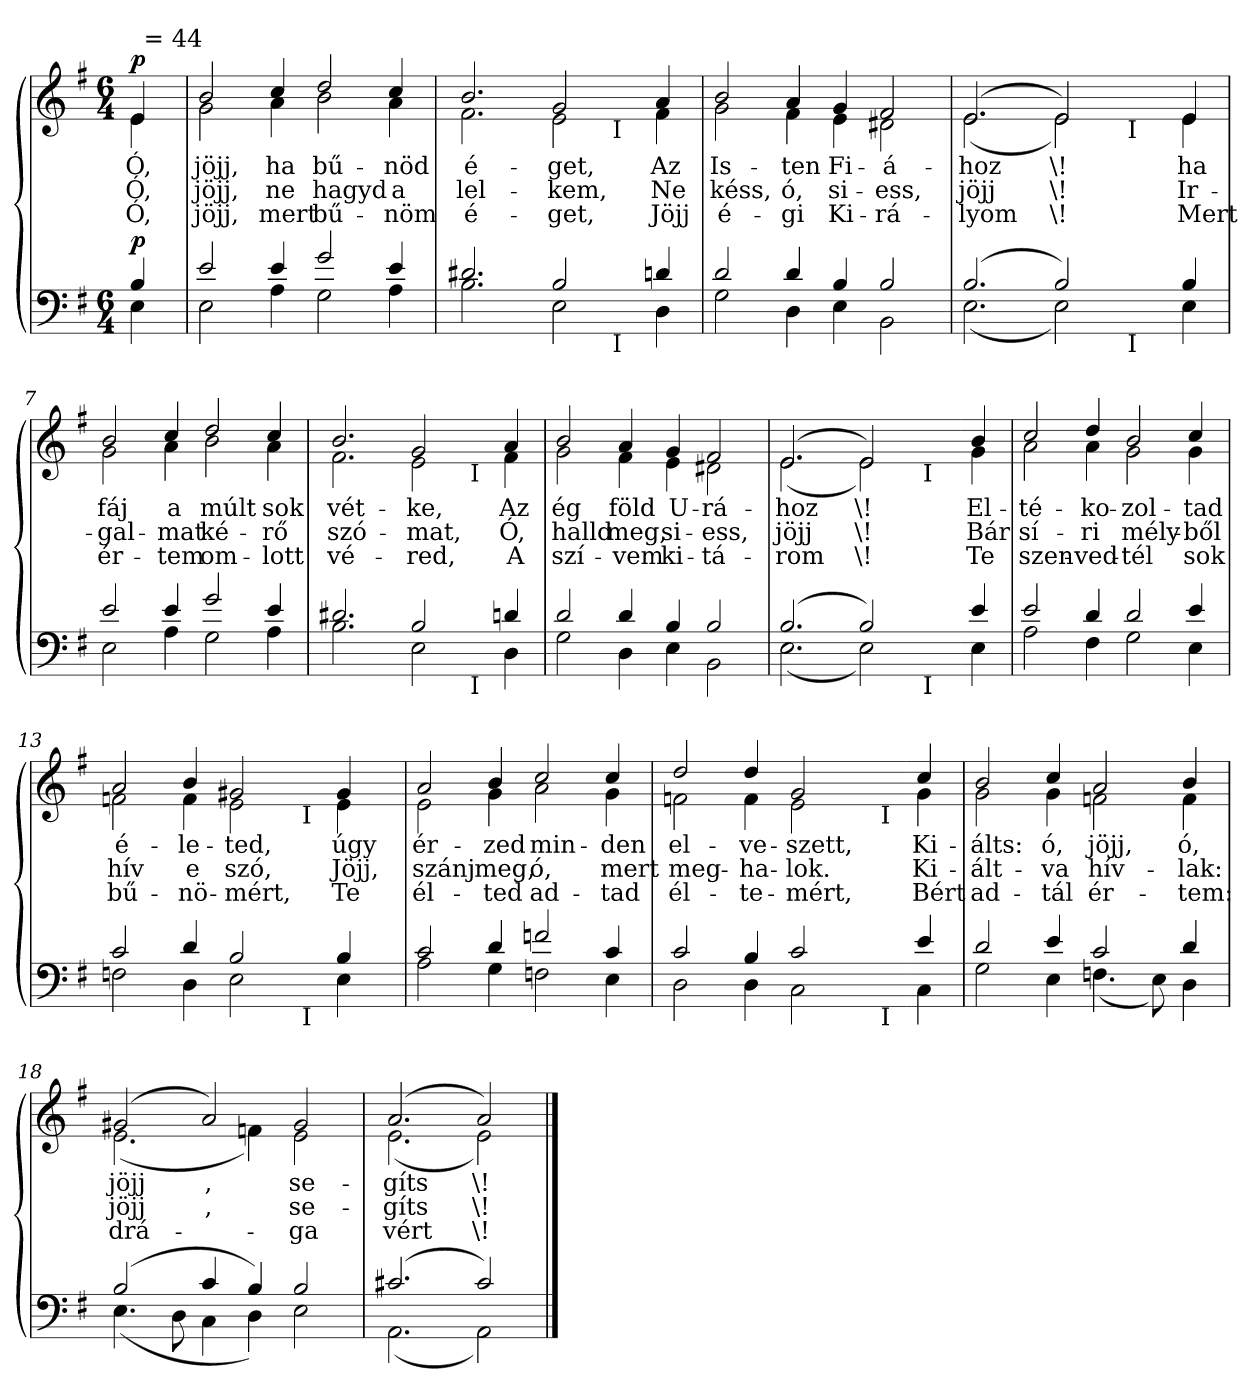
**kern	**dynam	**kern	**text	**text	**text	**dynam
*part2	*part2	*part1	*part1	*part1	*part1	*part1
*staff2	*staff2	*staff1	*staff1	*staff1	*staff1	*staff1
*clefF4	*	*clefG2	*	*	*	*
*k[f#]	*	*k[f#]	*	*	*	*
*e:	*	*e:	*	*	*	*
*M6/4	*	*M6/4	*	*	*	*
=1	=1	=1	=1	=1	=1	=1
*^	*	*	*	*	*	*
!	!	!	!LO:TX:a:B:t=divoto	!	!	!	!
!	!	!	!LO:TX:a:t=.	!	!	!	!
!	!	!LO:DY:a	!	!LO:LY:b	!LO:LY:b	!LO:LY:b	!LO:DY:b
*	*	*	*^	*	*	*	*
*	*	*	*	*^	*	*	*	*
4B/	4E\	p	4e/	4e\	32ryy	Ó,	Ó,	Ó,	p
!	!	!	!	!	!LO:TX:a:t== 44	!	!	!	!
.	.	.	.	.	8..ryy	.	.	.	.
*	*	*	*v	*v	*v	*	*	*	*
=2	=2	=2	=2	=2	=2	=2	=2
*	*	*	*^	*	*	*	*
*	*	*	*	*^	*	*	*	*
!	!	!	!	!	!	!LO:LY:b	!LO:LY:b	!LO:LY:b	!
*	*	*	*	*v	*v	*	*	*	*
2e/	2E\	.	2b/	2g\	jöjj,	jöjj,	jöjj,	.
!	!	!	!	!	!LO:LY:b	!LO:LY:b	!LO:LY:b	!
4e/	4A\	.	4cc/	4a\	ha	ne	mert	.
!	!	!	!	!	!LO:LY:b	!LO:LY:b	!LO:LY:b	!
2g/	2G\	.	2dd/	2b\	bű-	hagyd	bű-	.
!	!	!	!	!	!LO:LY:b	!LO:LY:b	!LO:LY:b	!
4e/	4A\	.	4cc/	4a\	-nöd	a	-nöm	.
*	*	*	*v	*v	*	*	*	*
=3	=3	=3	=3	=3	=3	=3	=3
*	*	*	*^	*	*	*	*
!	!	!	!	!	!LO:LY:b	!LO:LY:b	!LO:LY:b	!
*	*^	*	*	*^	*	*	*	*
2.d#X/	2.B\	1ryy	.	2.b/	2.f#\	1ryy	é-	lel-	é-	.
!	!	!	!	!	!	!	!LO:LY:b	!LO:LY:b	!LO:LY:b	!
2B/	2E\	.	.	2g/	2e\	.	-get,	-kem,	-get,	.
.	.	32ryy	.	.	.	32ryy	.	.	.	.
!	!	!	!	!	!	!LO:TX:b:t=I	!	!	!	!
!	!	!LO:TX:b:t=I	!	!	!	!	!	!	!	!
.	.	4...ryy	.	.	.	4...ryy	.	.	.	.
!	!	!	!	!	!	!	!LO:LY:b	!LO:LY:b	!LO:LY:b	!
4dn/	4D\	.	.	4a/	4f#\	.	Az	Ne	Jöjj	.
*	*v	*v	*	*	*	*	*	*	*	*
*	*	*	*v	*v	*v	*	*	*	*
=4	=4	=4	=4	=4	=4	=4	=4
*	*^	*	*^	*	*	*	*
*	*	*	*	*	*^	*	*	*	*
!	!	!	!	!	!	!	!LO:LY:b	!LO:LY:b	!LO:LY:b	!
*	*v	*v	*	*	*	*	*	*	*	*
*	*	*	*	*v	*v	*	*	*	*
2d/	2G\	.	2b/	2g\	Is-	késs,	é-	.
!	!	!	!	!	!LO:LY:b	!LO:LY:b	!LO:LY:b	!
4d/	4D\	.	4a/	4f#\	-ten	ó,	-gi	.
!	!	!	!	!	!LO:LY:b	!LO:LY:b	!LO:LY:b	!
4B/	4E\	.	4g/	4e\	Fi-	si-	Ki-	.
!	!	!	!	!	!LO:LY:b	!LO:LY:b	!LO:LY:b	!
2B/	2BB\	.	2f#/	2d#X\	-á-	-ess,	-rá-	.
*	*	*	*v	*v	*	*	*	*
=5	=5	=5	=5	=5	=5	=5	=5
*	*	*	*^	*	*	*	*
!	!	!	!	!	!LO:LY:b	!LO:LY:b	!LO:LY:b	!
*	*^	*	*	*^	*	*	*	*
(>2.B/	(<2.E\	1ryy	.	(>2.e/	(<2.e\	1ryy	-hoz	jöjj	-lyom	.
!	!	!	!	!	!	!	!LO:LY:b	!LO:LY:b	!LO:LY:b	!
2B/)	2E\)	.	.	2e/)	2e\)	.	\!	\!	\!	.
.	.	16.ryy	.	.	.	16.ryy	.	.	.	.
!	!	!	!	!	!	!LO:TX:b:t=I	!	!	!	!
!	!	!LO:TX:b:t=I	!	!	!	!	!	!	!	!
.	.	8ryy	.	.	.	8ryy	.	.	.	.
.	.	32ryy	.	.	.	32ryy	.	.	.	.
*	*v	*v	*	*	*	*	*	*	*	*
*	*	*	*v	*v	*v	*	*	*	*
!!LO:LB:g=z
=6-	=6-	=6-	=6-	=6-	=6-	=6-	=6-
*	*^	*	*^	*	*	*	*
*	*	*	*	*	*^	*	*	*	*
!	!	!	!	!	!	!	!LO:LY:b	!LO:LY:b	!LO:LY:b	!
*	*v	*v	*	*	*	*	*	*	*	*
*	*	*	*	*v	*v	*	*	*	*
4B/	4E\	.	4e/	4e\	ha	Ir-	Mert	.
=7	=7	=7	=7	=7	=7	=7	=7	=7
!	!	!	!	!	!LO:LY:b	!LO:LY:b	!LO:LY:b	!
2e/	2E\	.	2b/	2g\	fáj	-gal-	ér-	.
!	!	!	!	!	!LO:LY:b	!LO:LY:b	!LO:LY:b	!
4e/	4A\	.	4cc/	4a\	a	-mat	-tem	.
!	!	!	!	!	!LO:LY:b	!LO:LY:b	!LO:LY:b	!
2g/	2G\	.	2dd/	2b\	múlt	ké-	om-	.
!	!	!	!	!	!LO:LY:b	!LO:LY:b	!LO:LY:b	!
4e/	4A\	.	4cc/	4a\	sok	-rő	-lott	.
*	*	*	*v	*v	*	*	*	*
=8	=8	=8	=8	=8	=8	=8	=8
*	*	*	*^	*	*	*	*
!	!	!	!	!	!LO:LY:b	!LO:LY:b	!LO:LY:b	!
*	*^	*	*	*^	*	*	*	*
2.d#X/	2.B\	1ryy	.	2.b/	2.f#\	1ryy	vét-	szó-	vé-	.
!	!	!	!	!	!	!	!LO:LY:b	!LO:LY:b	!LO:LY:b	!
2B/	2E\	.	.	2g/	2e\	.	-ke,	-mat,	-red,	.
.	.	16ryy	.	.	.	16ryy	.	.	.	.
!	!	!	!	!	!	!LO:TX:b:t=I	!	!	!	!
!	!	!LO:TX:b:t=I	!	!	!	!	!	!	!	!
.	.	4..ryy	.	.	.	4..ryy	.	.	.	.
!	!	!	!	!	!	!	!LO:LY:b	!LO:LY:b	!LO:LY:b	!
4dn/	4D\	.	.	4a/	4f#\	.	Az	Ó,	A	.
*	*v	*v	*	*	*	*	*	*	*	*
*	*	*	*v	*v	*v	*	*	*	*
=9	=9	=9	=9	=9	=9	=9	=9
*	*^	*	*^	*	*	*	*
*	*	*	*	*	*^	*	*	*	*
!	!	!	!	!	!	!	!LO:LY:b	!LO:LY:b	!LO:LY:b	!
*	*v	*v	*	*	*	*	*	*	*	*
*	*	*	*	*v	*v	*	*	*	*
2d/	2G\	.	2b/	2g\	ég	halld	szí-	.
!	!	!	!	!	!LO:LY:b	!LO:LY:b	!LO:LY:b	!
4d/	4D\	.	4a/	4f#\	föld	meg,	-vem	.
!	!	!	!	!	!LO:LY:b	!LO:LY:b	!LO:LY:b	!
4B/	4E\	.	4g/	4e\	U-	si-	ki-	.
!	!	!	!	!	!LO:LY:b	!LO:LY:b	!LO:LY:b	!
2B/	2BB\	.	2f#/	2d#X\	-rá-	-ess,	-tá-	.
*	*	*	*v	*v	*	*	*	*
=10	=10	=10	=10	=10	=10	=10	=10
*	*	*	*^	*	*	*	*
!	!	!	!	!	!LO:LY:b	!LO:LY:b	!LO:LY:b	!
*	*^	*	*	*^	*	*	*	*
(>2.B/	(<2.E\	1ryy	.	(>2.e/	(<2.e\	1ryy	-hoz	jöjj	-rom	.
!	!	!	!	!	!	!	!LO:LY:b	!LO:LY:b	!LO:LY:b	!
2B/)	2E\)	.	.	2e/)	2e\)	.	\!	\!	\!	.
.	.	16.ryy	.	.	.	16.ryy	.	.	.	.
!	!	!	!	!	!	!LO:TX:b:t=I	!	!	!	!
!	!	!LO:TX:b:t=I	!	!	!	!	!	!	!	!
.	.	8ryy	.	.	.	8ryy	.	.	.	.
.	.	32ryy	.	.	.	32ryy	.	.	.	.
*	*v	*v	*	*	*	*	*	*	*	*
*	*	*	*v	*v	*v	*	*	*	*
!!LO:LB:g=z
=11-	=11-	=11-	=11-	=11-	=11-	=11-	=11-
*	*^	*	*^	*	*	*	*
*	*	*	*	*	*^	*	*	*	*
!	!	!	!	!	!	!	!LO:LY:b	!LO:LY:b	!LO:LY:b	!
*	*v	*v	*	*	*	*	*	*	*	*
*	*	*	*	*v	*v	*	*	*	*
4e/	4E\	.	4b/	4g\	El-	Bár	Te	.
=12	=12	=12	=12	=12	=12	=12	=12	=12
!	!	!	!	!	!LO:LY:b	!LO:LY:b	!LO:LY:b	!
2e/	2A\	.	2cc/	2a\	-té-	sí-	szen-	.
!	!	!	!	!	!LO:LY:b	!LO:LY:b	!LO:LY:b	!
4d/	4F#\	.	4dd/	4a\	-ko-	-ri	-ved-	.
!	!	!	!	!	!LO:LY:b	!LO:LY:b	!LO:LY:b	!
2d/	2G\	.	2b/	2g\	-zol-	mély-	-tél	.
!	!	!	!	!	!LO:LY:b	!LO:LY:b	!LO:LY:b	!
4e/	4E\	.	4cc/	4g\	-tad	-ből	sok	.
*	*	*	*v	*v	*	*	*	*
=13	=13	=13	=13	=13	=13	=13	=13
*	*	*	*^	*	*	*	*
!	!	!	!	!	!LO:LY:b	!LO:LY:b	!LO:LY:b	!
*	*^	*	*	*^	*	*	*	*
2c/	2Fn\	1ryy	.	2a/	2fn\	1ryy	é-	hív	bű-	.
!	!	!	!	!	!	!	!LO:LY:b	!LO:LY:b	!LO:LY:b	!
4d/	4D\	.	.	4b/	4f\	.	-le-	e	-nö-	.
!	!	!	!	!	!	!	!LO:LY:b	!LO:LY:b	!LO:LY:b	!
2B/	2E\	.	.	2g#X/	2e\	.	-ted,	szó,	-mért,	.
.	.	16.ryy	.	.	.	16.ryy	.	.	.	.
!	!	!	!	!	!	!LO:TX:b:t=I	!	!	!	!
!	!	!LO:TX:b:t=I	!	!	!	!	!	!	!	!
.	.	4ryy	.	.	.	4ryy	.	.	.	.
!	!	!	!	!	!	!	!LO:LY:b	!LO:LY:b	!LO:LY:b	!
4B/	4E\	.	.	4g#/	4e\	.	úgy	Jöjj,	Te	.
.	.	8ryy	.	.	.	8ryy	.	.	.	.
.	.	32ryy	.	.	.	32ryy	.	.	.	.
*	*v	*v	*	*	*	*	*	*	*	*
*	*	*	*v	*v	*v	*	*	*	*
=14	=14	=14	=14	=14	=14	=14	=14
*	*^	*	*^	*	*	*	*
*	*	*	*	*	*^	*	*	*	*
!	!	!	!	!	!	!	!LO:LY:b	!LO:LY:b	!LO:LY:b	!
*	*v	*v	*	*	*	*	*	*	*	*
*	*	*	*	*v	*v	*	*	*	*
2c/	2A\	.	2a/	2e\	ér-	szánj	él-	.
!	!	!	!	!	!LO:LY:b	!LO:LY:b	!LO:LY:b	!
4d/	4G\	.	4b/	4g\	-zed	meg,	-ted	.
!	!	!	!	!	!LO:LY:b	!LO:LY:b	!LO:LY:b	!
2fn/	2Fn\	.	2cc/	2a\	min-	ó,	ad-	.
!	!	!	!	!	!LO:LY:b	!LO:LY:b	!LO:LY:b	!
4c/	4E\	.	4cc/	4g\	-den	mert	-tad	.
*	*	*	*v	*v	*	*	*	*
!!LO:LB:g=z
=15	=15	=15	=15	=15	=15	=15	=15
*	*	*	*^	*	*	*	*
!	!	!	!	!	!LO:LY:b	!LO:LY:b	!LO:LY:b	!
*	*^	*	*	*^	*	*	*	*
2c/	2D\	1ryy	.	2dd/	2fn\	1ryy	el-	meg-	él-	.
!	!	!	!	!	!	!	!LO:LY:b	!LO:LY:b	!LO:LY:b	!
4B/	4D\	.	.	4dd/	4f\	.	-ve-	-ha-	-te-	.
!	!	!	!	!	!	!	!LO:LY:b	!LO:LY:b	!LO:LY:b	!
2c/	2C\	.	.	2g/	2e\	.	-szett,	-lok.	-mért,	.
.	.	8ryy	.	.	.	8ryy	.	.	.	.
.	.	32ryy	.	.	.	32ryy	.	.	.	.
!	!	!	!	!	!	!LO:TX:b:t=I	!	!	!	!
!	!	!LO:TX:b:t=I	!	!	!	!	!	!	!	!
.	.	16.ryy	.	.	.	16.ryy	.	.	.	.
*	*v	*v	*	*	*	*	*	*	*	*
*	*	*	*v	*v	*v	*	*	*	*
=16-	=16-	=16-	=16-	=16-	=16-	=16-	=16-
*	*^	*	*^	*	*	*	*
*	*	*	*	*	*^	*	*	*	*
!	!	!	!	!	!	!	!LO:LY:b	!LO:LY:b	!LO:LY:b	!
*	*v	*v	*	*	*	*	*	*	*	*
*	*	*	*	*v	*v	*	*	*	*
4e/	4C\	.	4cc/	4g\	Ki-	Ki-	Bért	.
=17	=17	=17	=17	=17	=17	=17	=17	=17
!	!	!	!	!	!LO:LY:b	!LO:LY:b	!LO:LY:b	!
2d/	2G\	.	2b/	2g\	-álts:	-ált-	ad-	.
!	!	!	!	!	!LO:LY:b	!LO:LY:b	!LO:LY:b	!
4e/	4E\	.	4cc/	4g\	ó,	-va	-tál	.
!	!	!	!	!	!LO:LY:b	!LO:LY:b	!LO:LY:b	!
2c/	(<4.Fn\	.	2a/	2fn\	jöjj,	hív-	ér-	.
.	8E\)	.	.	.	.	.	.	.
!	!	!	!	!	!LO:LY:b	!LO:LY:b	!LO:LY:b	!
4d/	4D\	.	4b/	4f\	ó,	-lak:	-tem:	.
=18	=18	=18	=18	=18	=18	=18	=18	=18
!	!	!	!	!	!LO:LY:b	!LO:LY:b	!LO:LY:b	!
(>2B/	(<4.E\	.	(>2g#X/	(<2.e\	jöjj	jöjj	drá-	.
.	8D\	.	.	.	.	.	.	.
!	!	!	!	!	!LO:LY:b	!LO:LY:b	!	!
4c/	4C\	.	2a/)	.	,	,	.	.
4B/)	4D\)	.	.	4fn\)	.	.	.	.
!	!	!	!	!	!LO:LY:b	!LO:LY:b	!LO:LY:b	!
2B/	2E\	.	2g#/	2e\	se-	se-	-ga	.
=19	=19	=19	=19	=19	=19	=19	=19	=19
!	!	!	!	!	!LO:LY:b	!LO:LY:b	!LO:LY:b	!
(>2.c#X/	(<2.AA\	.	(>2.a/	(<2.e\	-gíts	-gíts	vért	.
!	!	!	!	!	!LO:LY:b	!LO:LY:b	!LO:LY:b	!
2c#/)	2AA\)	.	2a/)	2e\)	\!	\!	\!	.
*v	*v	*	*	*	*	*	*	*
*	*	*v	*v	*	*	*	*
==	==	==	==	==	==	==
*-	*-	*-	*-	*-	*-	*-
